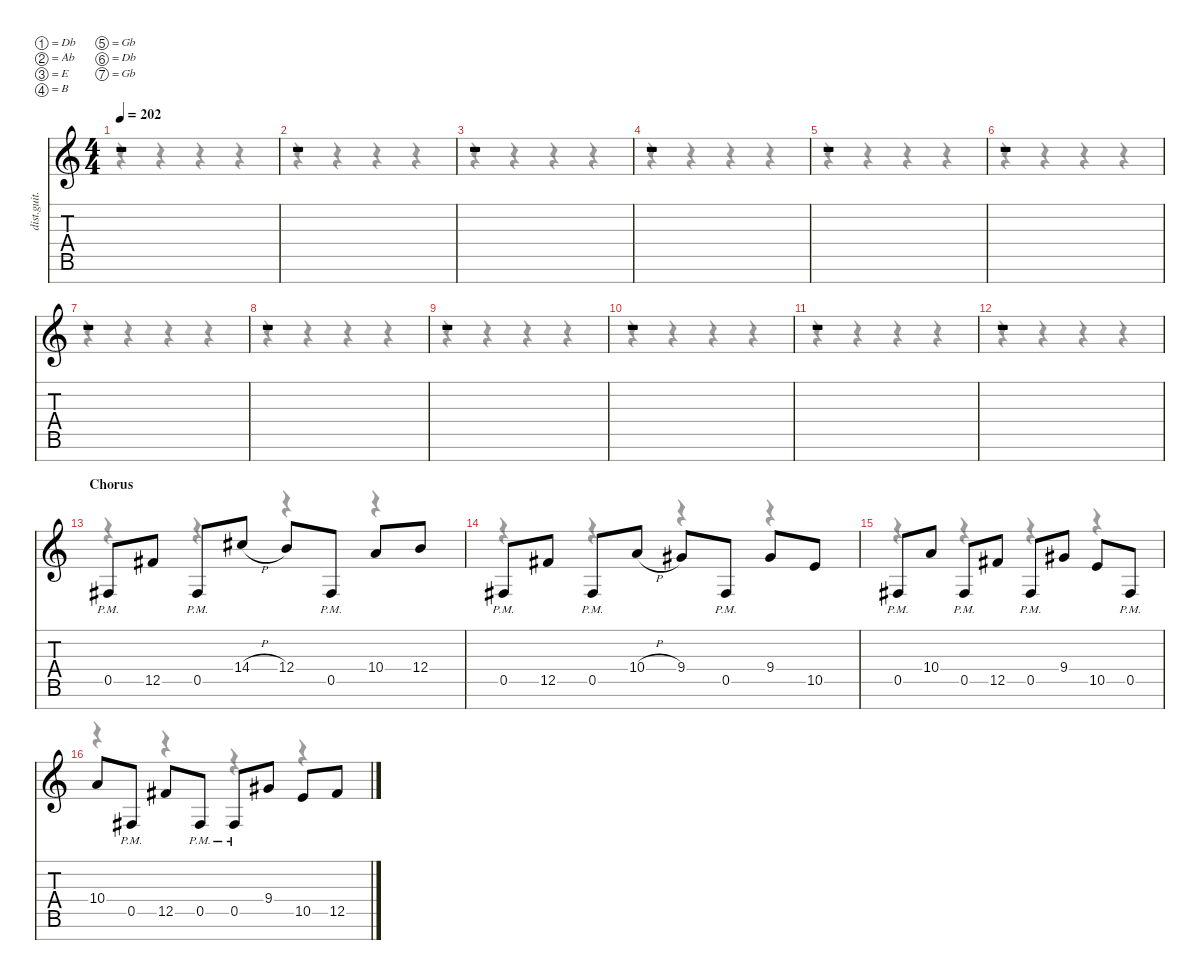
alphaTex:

\defaultSystemsLayout 4
\hideDynamics
\bracketExtendMode nobrackets
\track ("Main Leads" "dist.guit.") {instrument distortionguitar}
\staff {score tabs}
\tuning (Db4 Ab3 E3 B2 Gb2 Db2 Gb1)
\voice
\ts (4 4)
\tempo 202
\clef g2
\ks c
r.1{dy f beam Up} |
r.1{beam Up} |
r.1{beam Up} |
r.1{beam Up} |
r.1{beam Up} |
r.1{beam Up} |
r.1{beam Up} |
r.1{beam Up} |
r.1{beam Up} |
r.1{beam Up} |
r.1{beam Up} |
r.1{beam Up} |
\section ("" "Chorus")
0.5{pm acc #}.8{beam Up} 12.5{acc #}.8{beam Up} 0.5{pm acc #}.8{beam Up} 14.4{h acc #}.8{beam Up} 12.4.8{beam Up} 0.5{pm acc #}.8{beam Up} 10.4.8{beam Up} 12.4.8{beam Up} |
0.5{pm acc #}.8{beam Up} 12.5{acc #}.8{beam Up} 0.5{pm acc #}.8{beam Up} 10.4{h}.8{beam Up} 9.4{acc #}.8{beam Up} 0.5{pm acc #}.8{beam Up} 9.4{acc #}.8{beam Up} 10.5.8{beam Up} |
0.5{pm acc #}.8{beam Up} 10.4.8{beam Up} 0.5{pm acc #}.8{beam Up} 12.5{acc #}.8{beam Up} 0.5{pm acc #}.8{beam Up} 9.4{acc #}.8{beam Up} 10.5.8{beam Up} 0.5{pm acc #}.8{beam Up} |
10.4.8{beam Up} 0.5{pm acc #}.8{beam Up} 12.5{acc #}.8{beam Up} 0.5{pm acc #}.8{beam Up} 0.5{pm acc #}.8{beam Up} 9.4{acc #}.8{beam Up} 10.5.8{beam Up} 12.5{acc #}.8{beam Up}
\voice
\clef g2
\ottava regular
\simile none
\ks c
r.4{dy mf beam Down} r.4{beam Down} r.4{beam Down} r.4{beam Down} |
r.4{beam Down} r.4{beam Down} r.4{beam Down} r.4{beam Down} |
r.4{beam Down} r.4{beam Down} r.4{beam Down} r.4{beam Down} |
r.4{beam Down} r.4{beam Down} r.4{beam Down} r.4{beam Down} |
r.4{beam Down} r.4{beam Down} r.4{beam Down} r.4{beam Down} |
r.4{beam Down} r.4{beam Down} r.4{beam Down} r.4{beam Down} |
r.4{beam Down} r.4{beam Down} r.4{beam Down} r.4{beam Down} |
r.4{beam Down} r.4{beam Down} r.4{beam Down} r.4{beam Down} |
r.4{beam Down} r.4{beam Down} r.4{beam Down} r.4{beam Down} |
r.4{beam Down} r.4{beam Down} r.4{beam Down} r.4{beam Down} |
r.4{beam Down} r.4{beam Down} r.4{beam Down} r.4{beam Down} |
r.4{beam Down} r.4{beam Down} r.4{beam Down} r.4{beam Down} |
r.4{beam Down} r.4{beam Down} r.4{beam Down} r.4{beam Down} |
r.4{beam Down} r.4{beam Down} r.4{beam Down} r.4{beam Down} |
r.4{beam Down} r.4{beam Down} r.4{beam Down} r.4{beam Down} |
r.4{beam Down} r.4{beam Down} r.4{beam Down} r.4{beam Down}
